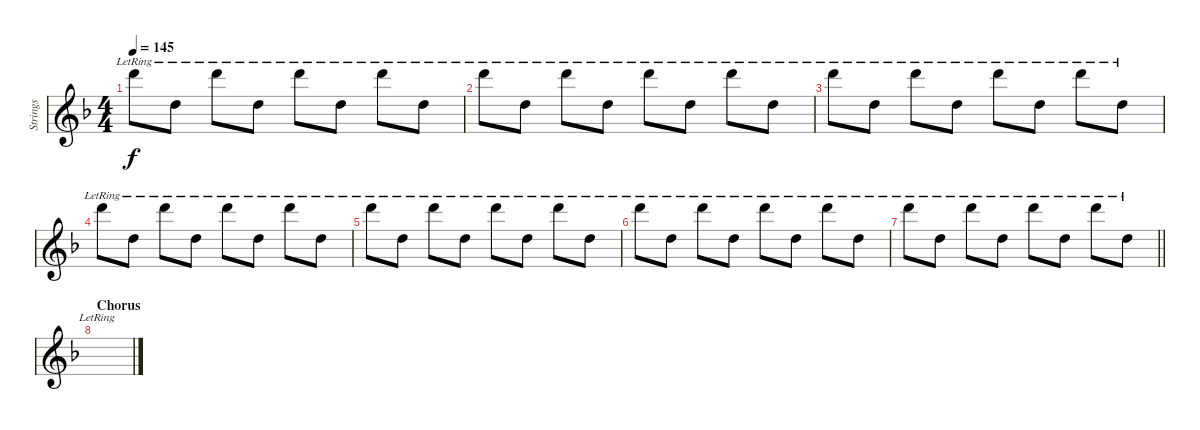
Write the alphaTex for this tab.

\track ("Strings" "Strings") {instrument stringensemble1}
\staff {score}
\tuning (E4 B3 G3 D3 A2 D2) {hide}
\ts (4 4)
\tempo 145
\clef g2
\ks f
22.1{lr}.8{dy f} 10.1{lr}.8 22.1{lr}.8 10.1{lr}.8 22.1{lr}.8 10.1{lr}.8 22.1{lr}.8 10.1{lr}.8 |
22.1{lr}.8 10.1{lr}.8 22.1{lr}.8 10.1{lr}.8 22.1{lr}.8 10.1{lr}.8 22.1{lr}.8 10.1{lr}.8 |
22.1{lr}.8 10.1{lr}.8 22.1{lr}.8 10.1{lr}.8 22.1{lr}.8 10.1{lr}.8 22.1{lr}.8 10.1{lr}.8 |
22.1{lr}.8 10.1{lr}.8 22.1{lr}.8 10.1{lr}.8 22.1{lr}.8 10.1{lr}.8 22.1{lr}.8 10.1{lr}.8 |
22.1{lr}.8 10.1{lr}.8 22.1{lr}.8 10.1{lr}.8 22.1{lr}.8 10.1{lr}.8 22.1{lr}.8 10.1{lr}.8 |
22.1{lr}.8 10.1{lr}.8 22.1{lr}.8 10.1{lr}.8 22.1{lr}.8 10.1{lr}.8 22.1{lr}.8 10.1{lr}.8 |
\barLineRight lightlight
22.1{lr}.8 10.1{lr}.8 22.1{lr}.8 10.1{lr}.8 22.1{lr}.8 10.1{lr}.8 22.1{lr}.8 10.1{lr}.8 |
\section ("" "Chorus")
